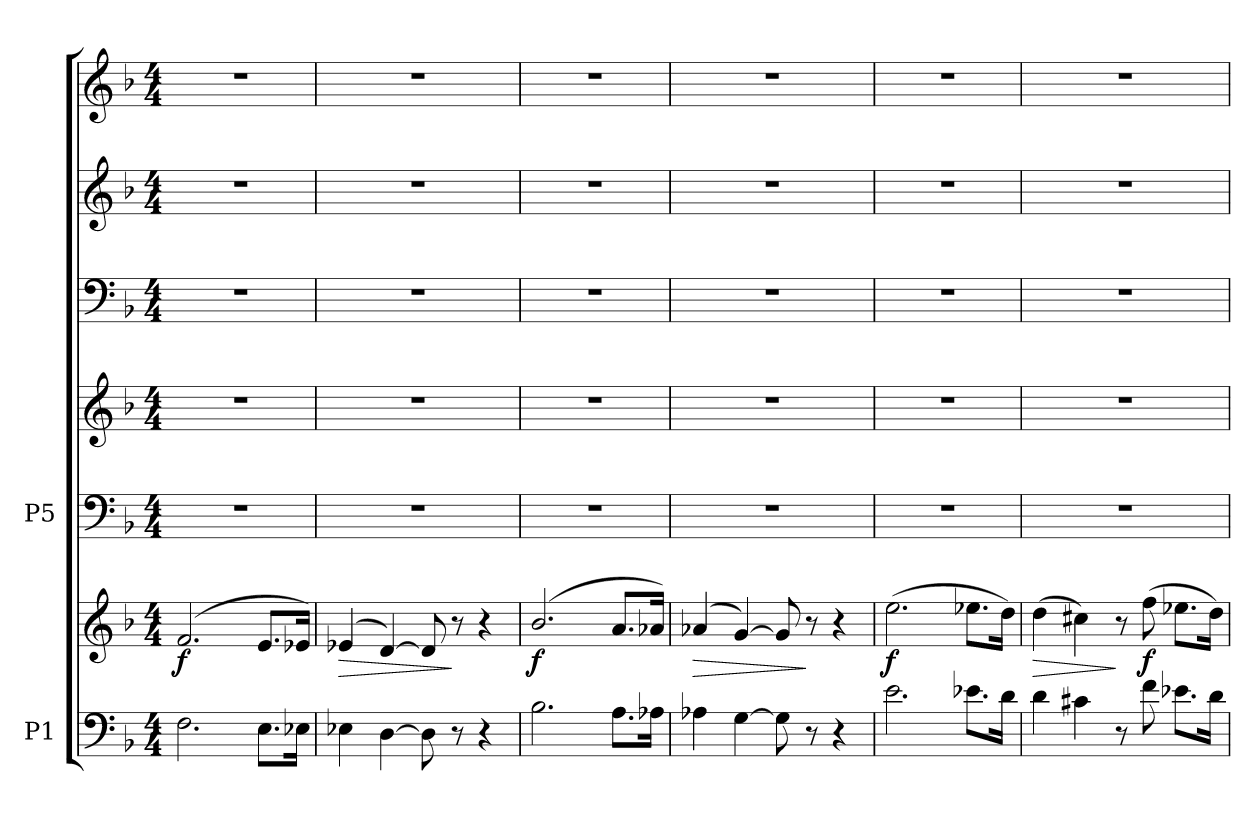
**kern	**kern	**dynam	**kern	**kern	**kern	**kern	**kern
*part5	*part5	*part5	*part4	*part4	*part3	*part2	*part1
*staff7	*staff6	*staff6/7	*staff5	*staff4	*staff3	*staff2	*staff1
*I"P1	*	*	*I"P5	*	*	*	*
*clefF4	*clefG2	*	*clefF4	*clefG2	*clefF4	*clefG2	*clefG2
*	*	*	*	*	*	*ITrd7c12	*
*k[b-]	*k[b-]	*	*k[b-]	*k[b-]	*k[b-]	*k[b-]	*k[b-]
*F:	*F:	*	*F:	*F:	*F:	*F:	*F:
*M4/4	*M4/4	*	*M4/4	*M4/4	*M4/4	*M4/4	*M4/4
=1	=1	=1	=1	=1	=1	=1	=1
*^	*^	*	*	*	*	*	*
*	*^	*	*^	*	*	*	*	*	*
!	!	!	!	!	!	!LO:DY:b	!	!	!	!	!
2.F\	1ryy	1ryy	(<2.f/	1ryy	1ryy	f	1r	1r	1r	1r	1r
8.E\L	.	.	8.e/L	.	.	.	.	.	.	.	.
16E-X\Jk	.	.	16e-X/Jk)	.	.	.	.	.	.	.	.
=2	=2	=2	=2	=2	=2	=2	=2	=2	=2	=2	=2
!	!	!	!	!	!	!LO:HP:b	!	!	!	!	!
4E-X\	1ryy	1ryy	(<4e-X/	1ryy	1ryy	>	1r	1r	1r	1r	1r
[>4D\	.	.	[<4d/)	.	.	.	.	.	.	.	.
8D\]	.	.	8d/]	.	.	.	.	.	.	.	.
8r	.	.	8r	.	.	]	.	.	.	.	.
4r	.	.	4r	.	.	.	.	.	.	.	.
=3	=3	=3	=3	=3	=3	=3	=3	=3	=3	=3	=3
!	!	!	!	!	!	!LO:DY:b	!	!	!	!	!
2.B-\	1ryy	1ryy	(<2.b-/	1ryy	1ryy	f	1r	1r	1r	1r	1r
8.A\L	.	.	8.a/L	.	.	.	.	.	.	.	.
16A-X\Jk	.	.	16a-X/Jk)	.	.	.	.	.	.	.	.
=4	=4	=4	=4	=4	=4	=4	=4	=4	=4	=4	=4
!	!	!	!	!	!	!LO:HP:b	!	!	!	!	!
4A-X\	1ryy	1ryy	(<4a-X/	1ryy	1ryy	>	1r	1r	1r	1r	1r
[>4G\	.	.	[<4g/)	.	.	.	.	.	.	.	.
8G\]	.	.	8g/]	.	.	.	.	.	.	.	.
8r	.	.	8r	.	.	]	.	.	.	.	.
4r	.	.	4r	.	.	.	.	.	.	.	.
=5	=5	=5	=5	=5	=5	=5	=5	=5	=5	=5	=5
!	!	!	!	!	!	!LO:DY:b	!	!	!	!	!
2.e\	1ryy	1ryy	(>2.ee\	1ryy	1ryy	f	1r	1r	1r	1r	1r
8.e-X\L	.	.	8.ee-X\L	.	.	.	.	.	.	.	.
16d\Jk	.	.	16dd\Jk)	.	.	.	.	.	.	.	.
=6	=6	=6	=6	=6	=6	=6	=6	=6	=6	=6	=6
!	!	!	!	!	!	!LO:HP:b	!	!	!	!	!
4d\	1ryy	1ryy	(>4dd\	1ryy	1ryy	>	1r	1r	1r	1r	1r
4c#X\	.	.	4cc#X\)	.	.	.	.	.	.	.	.
8r	.	.	8r	.	.	]	.	.	.	.	.
!	!	!	!	!	!	!LO:DY:b	!	!	!	!	!
8f\	.	.	(>8ff\	.	.	f	.	.	.	.	.
8.e-X\L	.	.	8.ee-X\L	.	.	.	.	.	.	.	.
16d\Jk	.	.	16dd\Jk)	.	.	.	.	.	.	.	.
*v	*v	*v	*	*	*	*	*	*	*	*	*
*	*v	*v	*v	*	*	*	*	*	*
=	=	=	=	=	=	=	=
*-	*-	*-	*-	*-	*-	*-	*-
